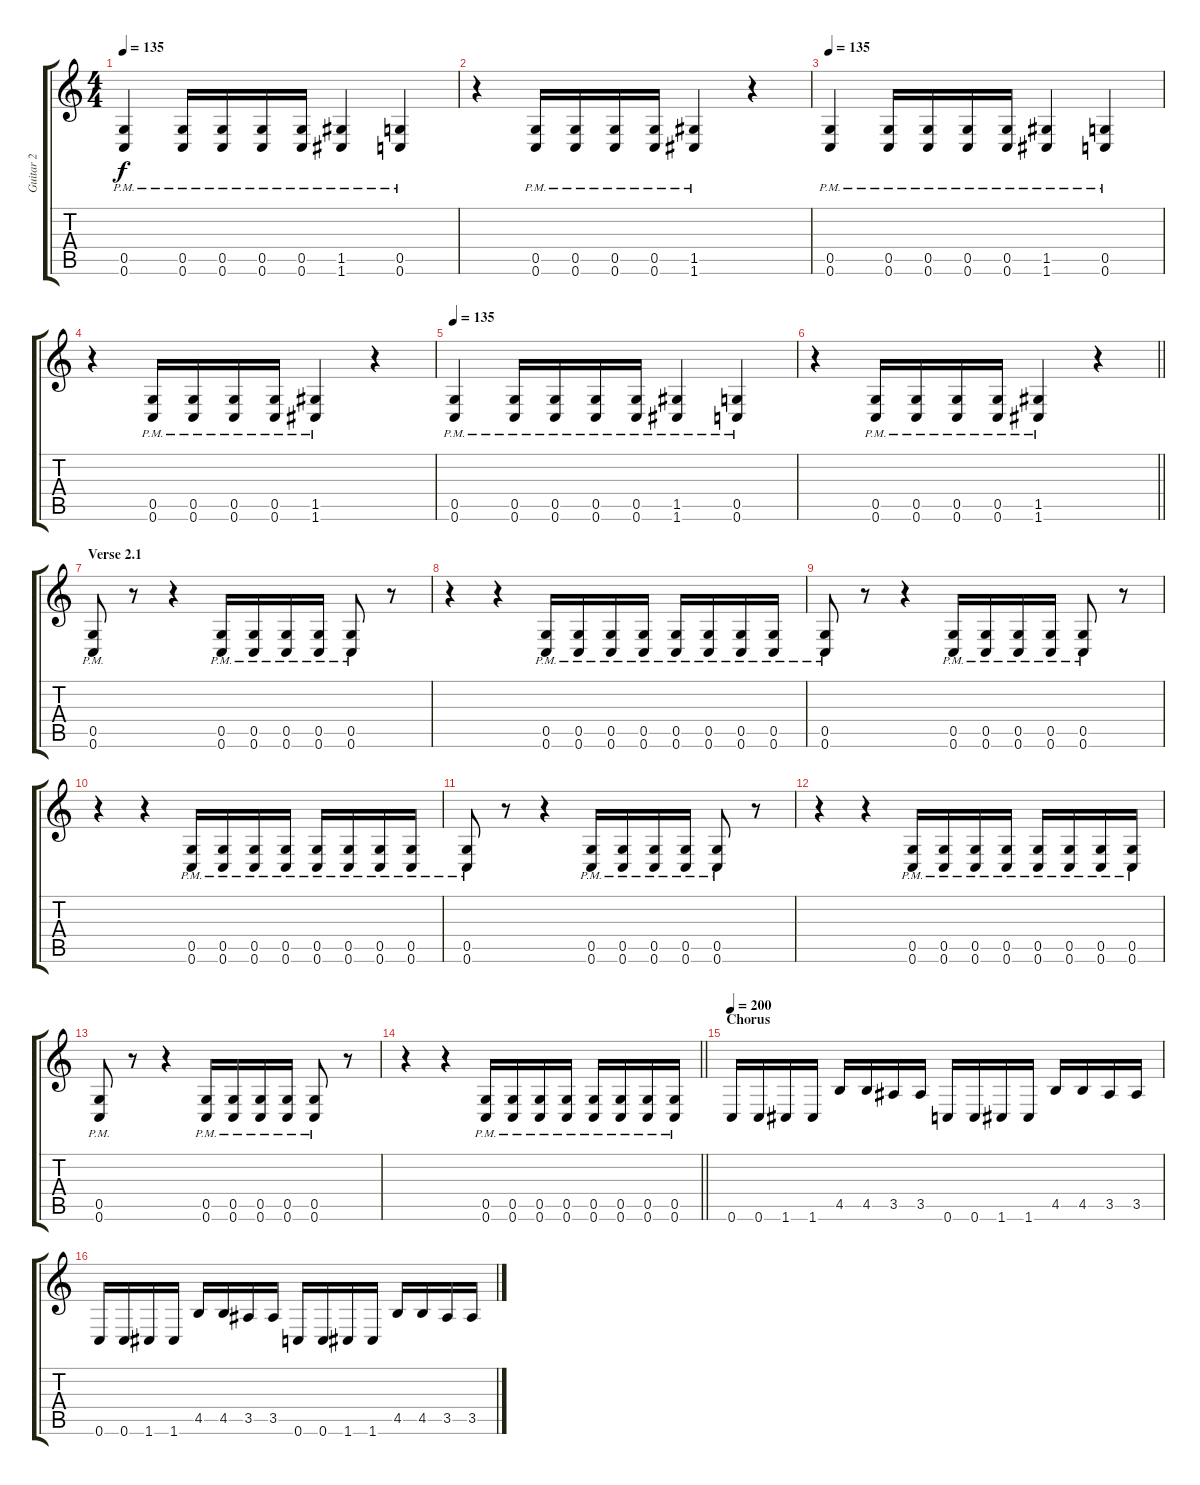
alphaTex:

\track ("Guitar 2" "Guitar 2") {instrument distortionguitar}
\staff {score tabs}
\tuning (D4 A3 F3 C3 G2 C2) {hide}
\ts (4 4)
\tempo 135
\clef g2
\ks c
(0.5{pm} 0.6{pm}).4{dy f} (0.5{pm} 0.6{pm}).16 (0.5{pm} 0.6{pm}).16 (0.5{pm} 0.6{pm}).16 (0.5{pm} 0.6{pm}).16 (1.5{pm} 1.6{pm}).4 (0.5{pm} 0.6{pm}).4 |
r.4 (0.5{pm} 0.6{pm}).16 (0.5{pm} 0.6{pm}).16 (0.5{pm} 0.6{pm}).16 (0.5{pm} 0.6{pm}).16 (1.5{pm} 1.6{pm}).4 r.4 |
\tempo 135
(0.5{pm} 0.6{pm}).4 (0.5{pm} 0.6{pm}).16 (0.5{pm} 0.6{pm}).16 (0.5{pm} 0.6{pm}).16 (0.5{pm} 0.6{pm}).16 (1.5{pm} 1.6{pm}).4 (0.5{pm} 0.6{pm}).4 |
r.4 (0.5{pm} 0.6{pm}).16 (0.5{pm} 0.6{pm}).16 (0.5{pm} 0.6{pm}).16 (0.5{pm} 0.6{pm}).16 (1.5{pm} 1.6{pm}).4 r.4 |
\tempo 135
(0.5{pm} 0.6{pm}).4 (0.5{pm} 0.6{pm}).16 (0.5{pm} 0.6{pm}).16 (0.5{pm} 0.6{pm}).16 (0.5{pm} 0.6{pm}).16 (1.5{pm} 1.6{pm}).4 (0.5{pm} 0.6{pm}).4 |
\barLineRight lightlight
r.4 (0.5{pm} 0.6{pm}).16 (0.5{pm} 0.6{pm}).16 (0.5{pm} 0.6{pm}).16 (0.5{pm} 0.6{pm}).16 (1.5{pm} 1.6{pm}).4 r.4 |
\section ("" "Verse 2.1")
(0.5{pm} 0.6{pm}).8 r.8 r.4 (0.5{pm} 0.6{pm}).16 (0.5{pm} 0.6{pm}).16 (0.5{pm} 0.6{pm}).16 (0.5{pm} 0.6{pm}).16 (0.5{pm} 0.6{pm}).8 r.8 |
r.4 r.4 (0.5{pm} 0.6{pm}).16 (0.5{pm} 0.6{pm}).16 (0.5{pm} 0.6{pm}).16 (0.5{pm} 0.6{pm}).16 (0.5{pm} 0.6{pm}).16 (0.5{pm} 0.6{pm}).16 (0.5{pm} 0.6{pm}).16 (0.5{pm} 0.6{pm}).16 |
(0.5{pm} 0.6{pm}).8 r.8 r.4 (0.5{pm} 0.6{pm}).16 (0.5{pm} 0.6{pm}).16 (0.5{pm} 0.6{pm}).16 (0.5{pm} 0.6{pm}).16 (0.5{pm} 0.6{pm}).8 r.8 |
r.4 r.4 (0.5{pm} 0.6{pm}).16 (0.5{pm} 0.6{pm}).16 (0.5{pm} 0.6{pm}).16 (0.5{pm} 0.6{pm}).16 (0.5{pm} 0.6{pm}).16 (0.5{pm} 0.6{pm}).16 (0.5{pm} 0.6{pm}).16 (0.5{pm} 0.6{pm}).16 |
(0.5{pm} 0.6{pm}).8 r.8 r.4 (0.5{pm} 0.6{pm}).16 (0.5{pm} 0.6{pm}).16 (0.5{pm} 0.6{pm}).16 (0.5{pm} 0.6{pm}).16 (0.5{pm} 0.6{pm}).8 r.8 |
r.4 r.4 (0.5{pm} 0.6{pm}).16 (0.5{pm} 0.6{pm}).16 (0.5{pm} 0.6{pm}).16 (0.5{pm} 0.6{pm}).16 (0.5{pm} 0.6{pm}).16 (0.5{pm} 0.6{pm}).16 (0.5{pm} 0.6{pm}).16 (0.5{pm} 0.6{pm}).16 |
(0.5{pm} 0.6{pm}).8 r.8 r.4 (0.5{pm} 0.6{pm}).16 (0.5{pm} 0.6{pm}).16 (0.5{pm} 0.6{pm}).16 (0.5{pm} 0.6{pm}).16 (0.5{pm} 0.6{pm}).8 r.8 |
\barLineRight lightlight
r.4 r.4 (0.5{pm} 0.6{pm}).16 (0.5{pm} 0.6{pm}).16 (0.5{pm} 0.6{pm}).16 (0.5{pm} 0.6{pm}).16 (0.5{pm} 0.6{pm}).16 (0.5{pm} 0.6{pm}).16 (0.5{pm} 0.6{pm}).16 (0.5{pm} 0.6{pm}).16 |
\section ("" "Chorus")
\tempo 200
0.6.16 0.6.16 1.6.16 1.6.16 4.5.16 4.5.16 3.5.16 3.5.16 0.6.16 0.6.16 1.6.16 1.6.16 4.5.16 4.5.16 3.5.16 3.5.16 |
0.6.16 0.6.16 1.6.16 1.6.16 4.5.16 4.5.16 3.5.16 3.5.16 0.6.16 0.6.16 1.6.16 1.6.16 4.5.16 4.5.16 3.5.16 3.5.16
